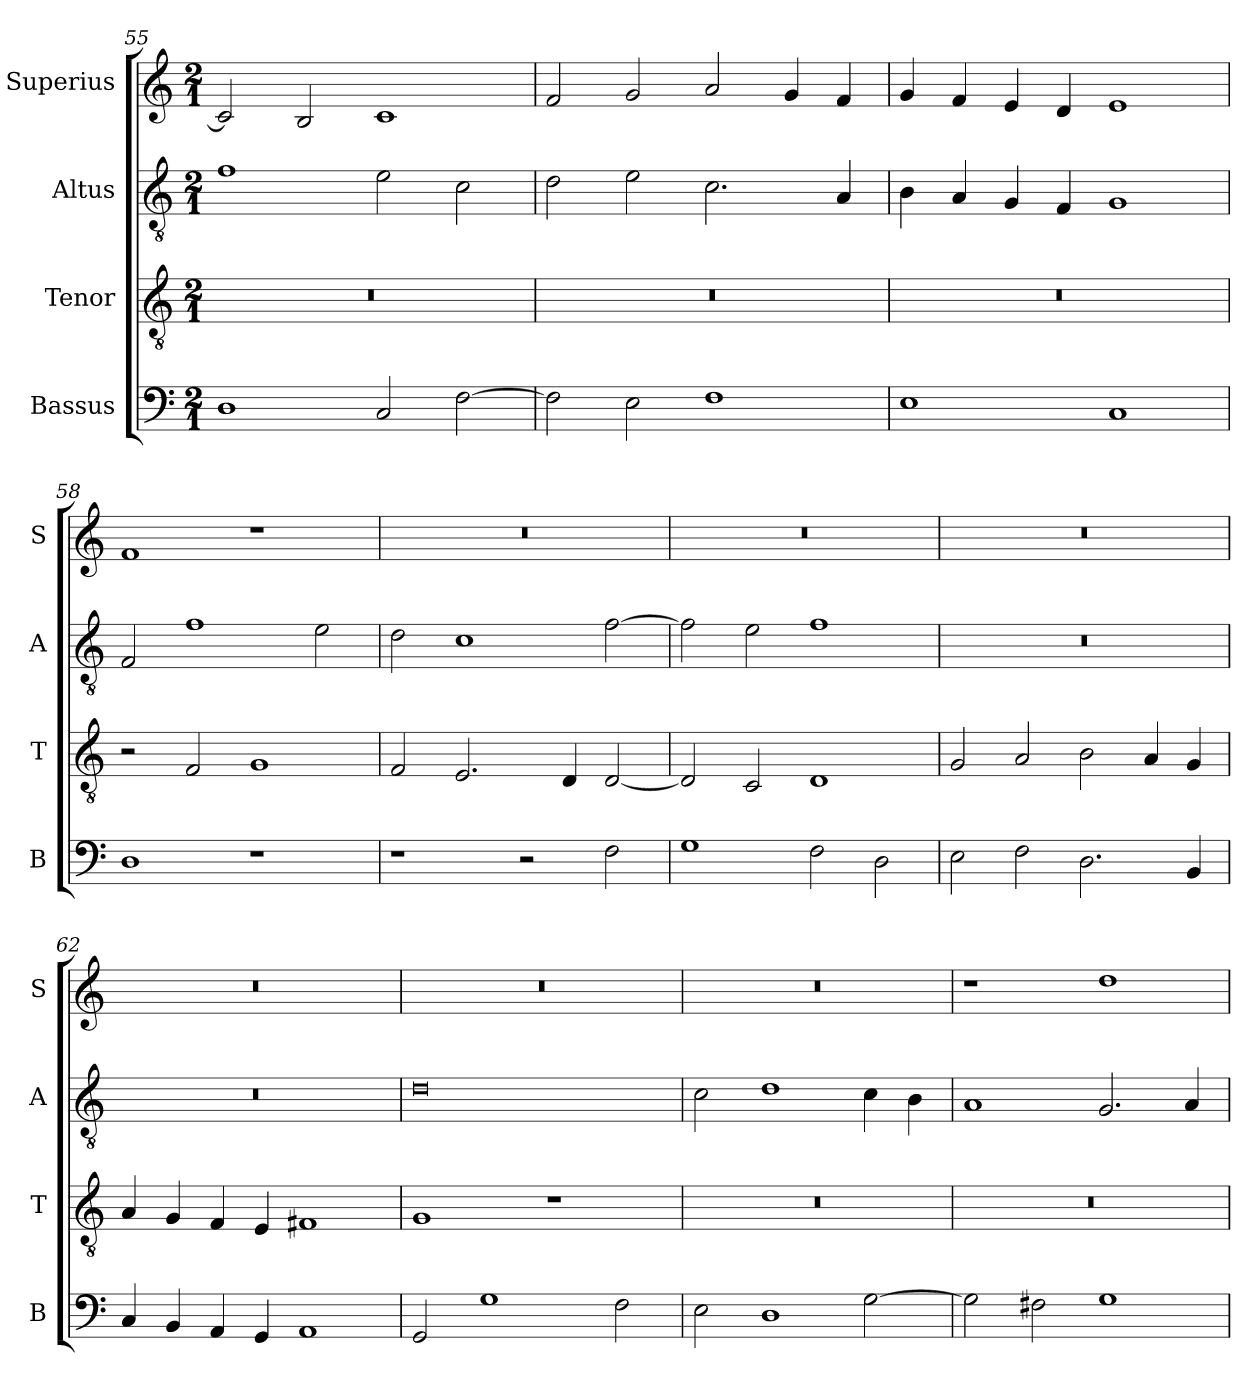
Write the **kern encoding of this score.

**kern	**kern	**kern	**kern
*part4	*part3	*part2	*part1
*staff4	*staff3	*staff2	*staff1
*I"Bassus	*I"Tenor	*I"Altus	*I"Superius
*I'B	*I'T	*I'A	*I'S
*clefF4	*clefGv2	*clefGv2	*clefG2
*k[]	*k[]	*k[]	*k[]
*C:	*C:	*C:	*C:
*M2/1	*M2/1	*M2/1	*M2/1
=55	=55	=55	=55
1D	0r	1f	2c]
.	.	.	2B
2C	.	2e	1c
[2F	.	2c	.
=56	=56	=56	=56
2F]	0r	2d	2f
2E	.	2e	2g
1F	.	2.c	2a
.	.	.	4g
.	.	4A	4f
=57	=57	=57	=57
1E	0r	4B	4g
.	.	4A	4f
.	.	4G	4e
.	.	4F	4d
1C	.	1G	1e
=58	=58	=58	=58
1D	2r	2F	1f
.	2F	1f	.
1r	1G	.	1r
.	.	2e	.
=59	=59	=59	=59
1r	2F	2d	0r
.	2.E	1c	.
2r	.	.	.
.	4D	.	.
2F	[2D	[2f	.
=60	=60	=60	=60
1G	2D]	2f]	0r
.	2C	2e	.
2F	1D	1f	.
2D	.	.	.
=61	=61	=61	=61
2E	2G	0r	0r
2F	2A	.	.
2.D	2B	.	.
.	4A	.	.
4BB	4G	.	.
=62	=62	=62	=62
4C	4A	0r	0r
4BB	4G	.	.
4AA	4F	.	.
4GG	4E	.	.
1AA	1F#X	.	.
=63	=63	=63	=63
2GG	1G	0d	0r
1G	.	.	.
.	1r	.	.
2F	.	.	.
=64	=64	=64	=64
2E	0r	2c	0r
1D	.	1d	.
[2G	.	4c	.
.	.	4B	.
=65	=65	=65	=65
2G]	0r	1A	1r
2F#X	.	.	.
1G	.	2.G	1dd
.	.	4A	.
=	=	=	=
*-	*-	*-	*-
